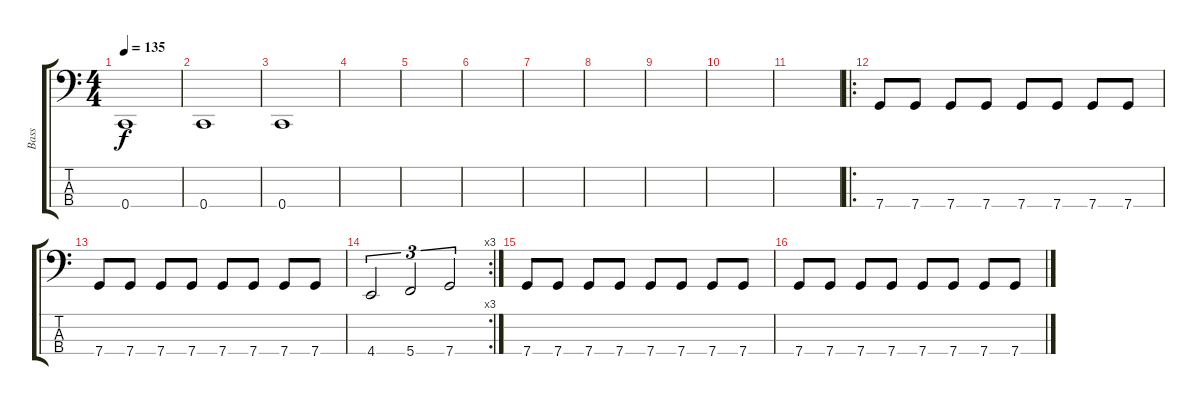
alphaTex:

\track ("Bass" "Bass") {instrument electricbasspick}
\staff {score tabs}
\tuning (F2 C2 G1 C1) {hide}
\ts (4 4)
\tempo 135
\clef f4
\ks c
0.4.1{dy f} |
0.4.1 |
0.4.1 |
|
|
|
|
|
|
|
|
\ro
7.4.8 7.4.8 7.4.8 7.4.8 7.4.8 7.4.8 7.4.8 7.4.8 |
7.4.8 7.4.8 7.4.8 7.4.8 7.4.8 7.4.8 7.4.8 7.4.8 |
\rc 3
4.4.2{tu (3 2)} 5.4.2{tu (3 2)} 7.4.2{tu (3 2)} |
7.4.8 7.4.8 7.4.8 7.4.8 7.4.8 7.4.8 7.4.8 7.4.8 |
7.4.8 7.4.8 7.4.8 7.4.8 7.4.8 7.4.8 7.4.8 7.4.8
